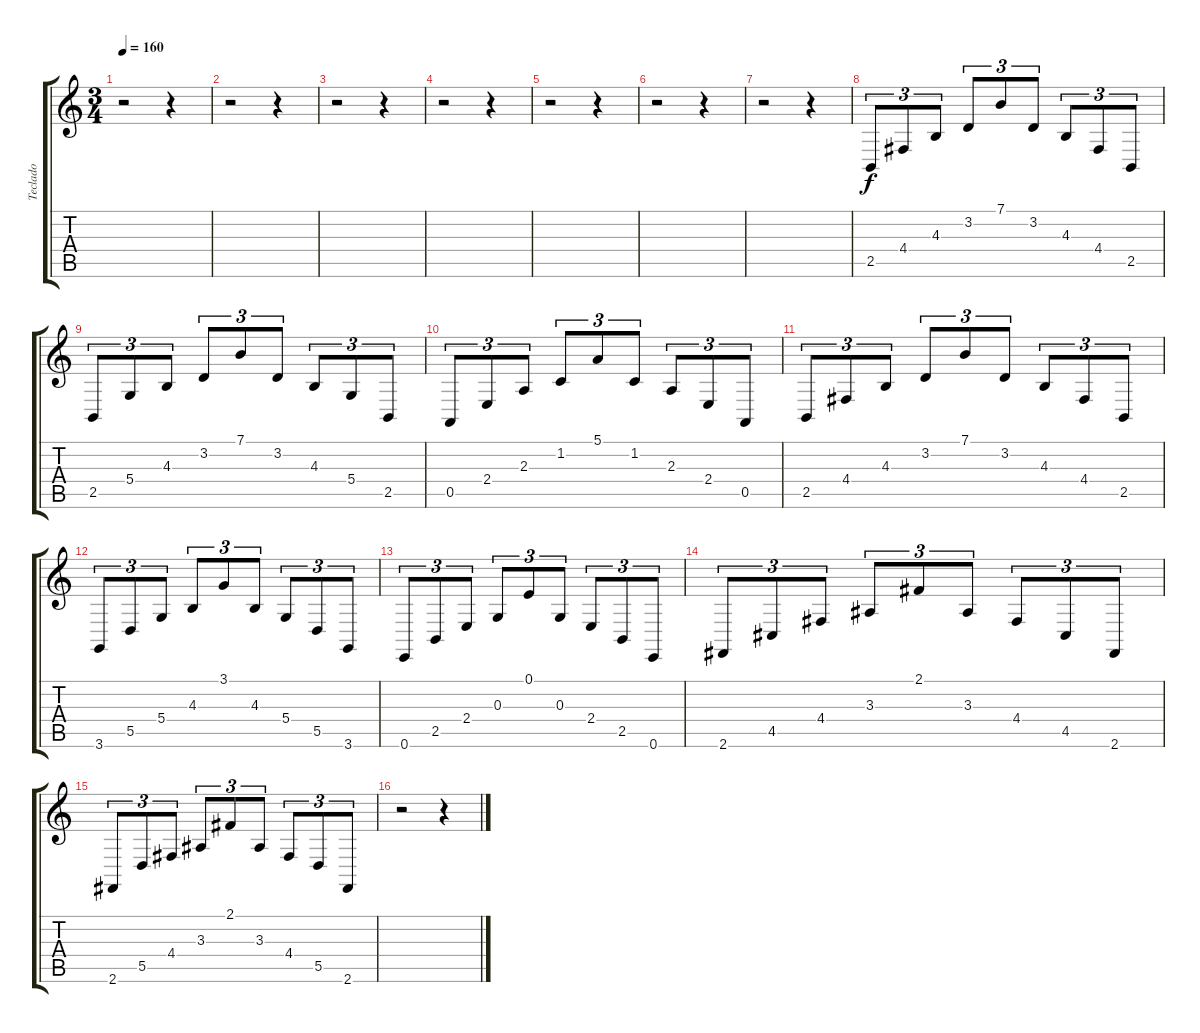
\track ("Teclado" "Teclado") {instrument musicbox}
\staff {score tabs}
\tuning (E4 B3 G3 D3 A2 E2) {hide}
\ts (3 4)
\tempo 160
\clef g2
\ks c
r.2{dy f} r.4 |
r.2 r.4 |
r.2 r.4 |
r.2 r.4 |
r.2 r.4 |
r.2 r.4 |
r.2 r.4 |
2.5.8{tu (3 2)} 4.4.8{tu (3 2)} 4.3.8{tu (3 2)} 3.2.8{tu (3 2)} 7.1.8{tu (3 2)} 3.2.8{tu (3 2)} 4.3.8{tu (3 2)} 4.4.8{tu (3 2)} 2.5.8{tu (3 2)} |
2.5.8{tu (3 2)} 5.4.8{tu (3 2)} 4.3.8{tu (3 2)} 3.2.8{tu (3 2)} 7.1.8{tu (3 2)} 3.2.8{tu (3 2)} 4.3.8{tu (3 2)} 5.4.8{tu (3 2)} 2.5.8{tu (3 2)} |
0.5.8{tu (3 2)} 2.4.8{tu (3 2)} 2.3.8{tu (3 2)} 1.2.8{tu (3 2)} 5.1.8{tu (3 2)} 1.2.8{tu (3 2)} 2.3.8{tu (3 2)} 2.4.8{tu (3 2)} 0.5.8{tu (3 2)} |
2.5.8{tu (3 2)} 4.4.8{tu (3 2)} 4.3.8{tu (3 2)} 3.2.8{tu (3 2)} 7.1.8{tu (3 2)} 3.2.8{tu (3 2)} 4.3.8{tu (3 2)} 4.4.8{tu (3 2)} 2.5.8{tu (3 2)} |
3.6.8{tu (3 2)} 5.5.8{tu (3 2)} 5.4.8{tu (3 2)} 4.3.8{tu (3 2)} 3.1.8{tu (3 2)} 4.3.8{tu (3 2)} 5.4.8{tu (3 2)} 5.5.8{tu (3 2)} 3.6.8{tu (3 2)} |
0.6.8{tu (3 2)} 2.5.8{tu (3 2)} 2.4.8{tu (3 2)} 0.3.8{tu (3 2)} 0.1.8{tu (3 2)} 0.3.8{tu (3 2)} 2.4.8{tu (3 2)} 2.5.8{tu (3 2)} 0.6.8{tu (3 2)} |
2.6.8{tu (3 2)} 4.5.8{tu (3 2)} 4.4.8{tu (3 2)} 3.3.8{tu (3 2)} 2.1.8{tu (3 2)} 3.3.8{tu (3 2)} 4.4.8{tu (3 2)} 4.5.8{tu (3 2)} 2.6.8{tu (3 2)} |
2.6.8{tu (3 2)} 5.5.8{tu (3 2)} 4.4.8{tu (3 2)} 3.3.8{tu (3 2)} 2.1.8{tu (3 2)} 3.3.8{tu (3 2)} 4.4.8{tu (3 2)} 5.5.8{tu (3 2)} 2.6.8{tu (3 2)} |
r.2 r.4
